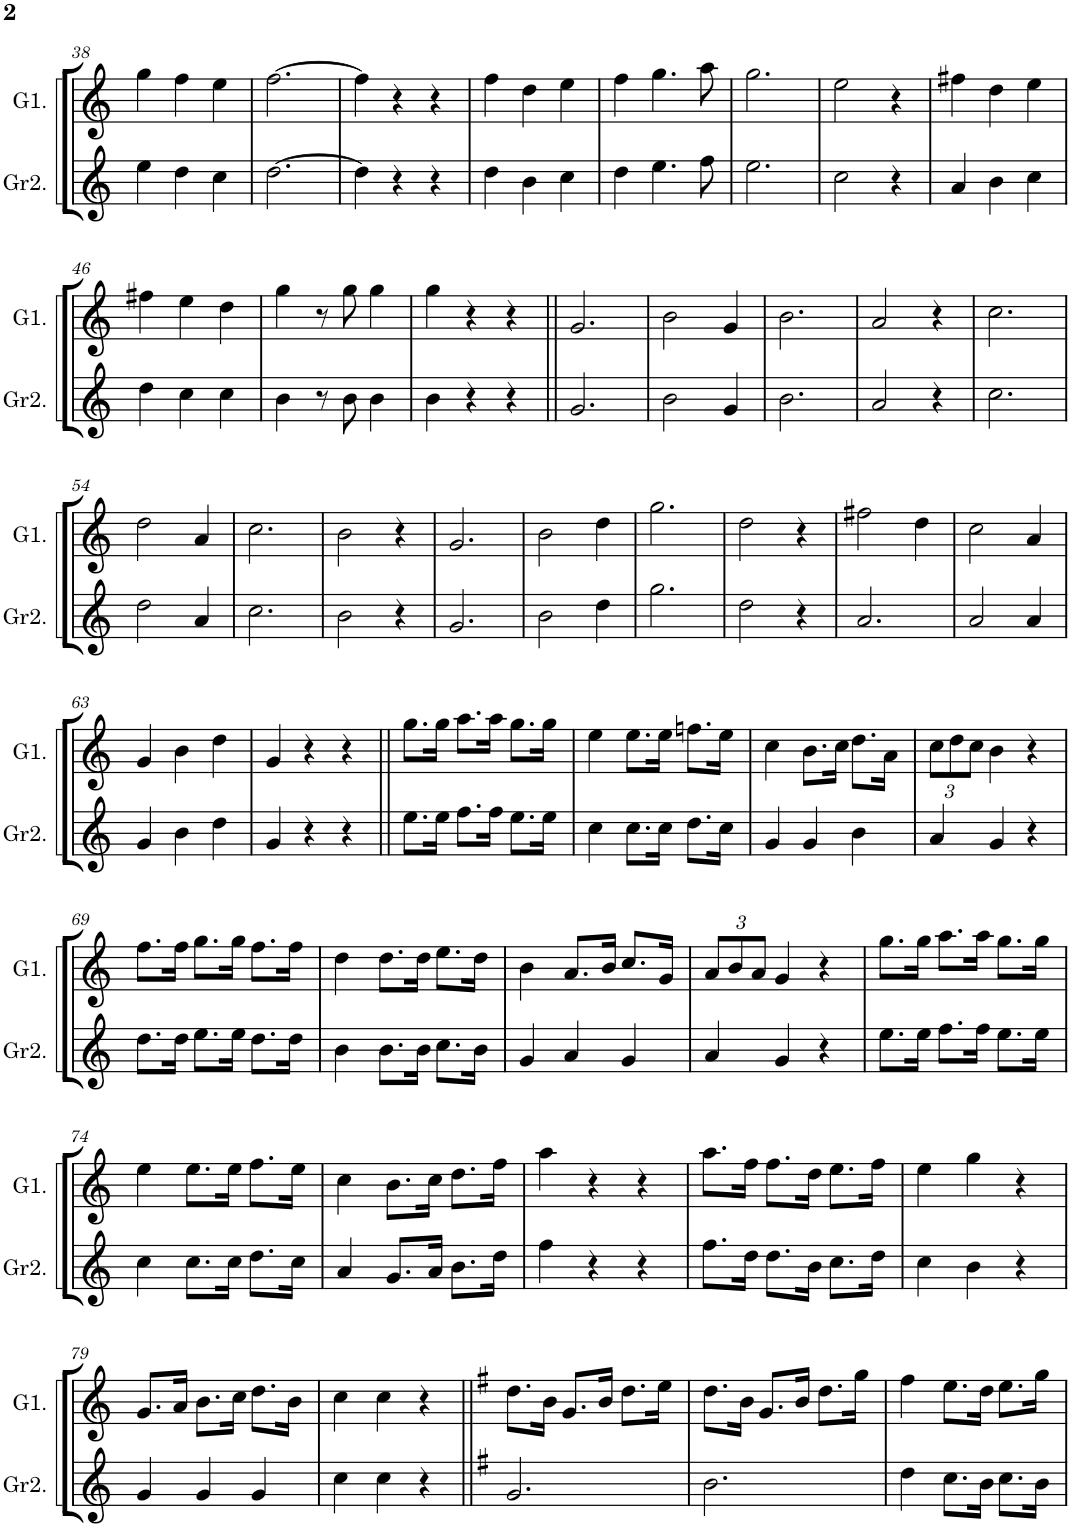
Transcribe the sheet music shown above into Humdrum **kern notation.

**kern	**kern
*part2	*part1
*staff2	*staff1
*I"Galla2	*I"Galla1
*	*I'G1.
!!LO:PB:g=z
*clefG2	*clefG2
*k[]	*k[]
*M3/4	*M3/4
=38	=38
4ee\	4gg\
4dd\	4ff\
4cc\	4ee\
=39	=39
[2.dd\	[2.ff\
=40	=40
4dd\]	4ff\]
4r	4r
4r	4r
=41	=41
4dd\	4ff\
4b\	4dd\
4cc\	4ee\
=42	=42
4dd\	4ff\
4.ee\	4.gg\
8ff\	8aa\
=43	=43
2.ee\	2.gg\
=44	=44
2cc\	2ee\
4r	4r
=45	=45
4a/	4ff#X\
4b\	4dd\
4cc\	4ee\
!!LO:LB:g=z
=46	=46
4dd\	4ff#X\
4cc\	4ee\
4cc\	4dd\
=47	=47
4b\	4gg\
8r	8r
8b\	8gg\
4b\	4gg\
=48	=48
4b\	4gg\
4r	4r
4r	4r
=49||	=49||
2.g/	2.g/
=50	=50
2b\	2b\
4g/	4g/
=51	=51
2.b\	2.b\
=52	=52
2a/	2a/
4r	4r
=53	=53
2.cc\	2.cc\
!!LO:LB:g=z
=54	=54
2dd\	2dd\
4a/	4a/
=55	=55
2.cc\	2.cc\
=56	=56
2b\	2b\
4r	4r
=57	=57
2.g/	2.g/
=58	=58
2b\	2b\
4dd\	4dd\
=59	=59
2.gg\	2.gg\
=60	=60
2dd\	2dd\
4r	4r
=61	=61
2.a/	2ff#X\
.	4dd\
=62	=62
2a/	2cc\
4a/	4a/
!!LO:LB:g=z
=63	=63
4g/	4g/
4b\	4b\
4dd\	4dd\
=64	=64
4g/	4g/
4r	4r
4r	4r
=65||	=65||
8.ee\L	8.gg\L
16ee\Jk	16gg\Jk
8.ff\L	8.aa\L
16ff\Jk	16aa\Jk
8.ee\L	8.gg\L
16ee\Jk	16gg\Jk
=66	=66
4cc\	4ee\
8.cc\L	8.ee\L
16cc\Jk	16ee\Jk
8.dd\L	8.ffn\L
16cc\Jk	16ee\Jk
=67	=67
4g/	4cc\
4g/	8.b\L
.	16cc\Jk
4b\	8.dd\L
.	16a\Jk
=68	=68
*	*Xbrackettup
4a/	12cc\L
.	12dd\
.	12cc\J
4g/	4b\
4r	4r
!!LO:LB:g=z
=69	=69
8.dd\L	8.ff\L
16dd\Jk	16ff\Jk
8.ee\L	8.gg\L
16ee\Jk	16gg\Jk
8.dd\L	8.ff\L
16dd\Jk	16ff\Jk
=70	=70
4b\	4dd\
8.b\L	8.dd\L
16b\Jk	16dd\Jk
8.cc\L	8.ee\L
16b\Jk	16dd\Jk
=71	=71
4g/	4b\
4a/	8.a/L
.	16b/Jk
4g/	8.cc/L
.	16g/Jk
=72	=72
4a/	12a/L
.	12b/
.	12a/J
4g/	4g/
4r	4r
=73	=73
8.ee\L	8.gg\L
16ee\Jk	16gg\Jk
8.ff\L	8.aa\L
16ff\Jk	16aa\Jk
8.ee\L	8.gg\L
16ee\Jk	16gg\Jk
!!LO:LB:g=z
=74	=74
4cc\	4ee\
8.cc\L	8.ee\L
16cc\Jk	16ee\Jk
8.dd\L	8.ff\L
16cc\Jk	16ee\Jk
=75	=75
4a/	4cc\
8.g/L	8.b\L
16a/Jk	16cc\Jk
8.b\L	8.dd\L
16dd\Jk	16ff\Jk
=76	=76
4ff\	4aa\
4r	4r
4r	4r
=77	=77
8.ff\L	8.aa\L
16dd\Jk	16ff\Jk
8.dd\L	8.ff\L
16b\Jk	16dd\Jk
8.cc\L	8.ee\L
16dd\Jk	16ff\Jk
=78	=78
4cc\	4ee\
4b\	4gg\
4r	4r
!!LO:LB:g=z
=79	=79
4g/	8.g/L
.	16a/Jk
4g/	8.b\L
.	16cc\Jk
4g/	8.dd\L
.	16b\Jk
=80	=80
4cc\	4cc\
4cc\	4cc\
4r	4r
=81||	=81||
*k[f#]	*k[f#]
2.g/	8.dd\L
.	16b\Jk
.	8.g/L
.	16b/Jk
.	8.dd\L
.	16ee\Jk
=82	=82
2.b\	8.dd\L
.	16b\Jk
.	8.g/L
.	16b/Jk
.	8.dd\L
.	16gg\Jk
=83	=83
4dd\	4ff#\
8.cc\L	8.ee\L
16b\Jk	16dd\Jk
8.cc\L	8.ee\L
16b\Jk	16gg\Jk
=	=
*-	*-
